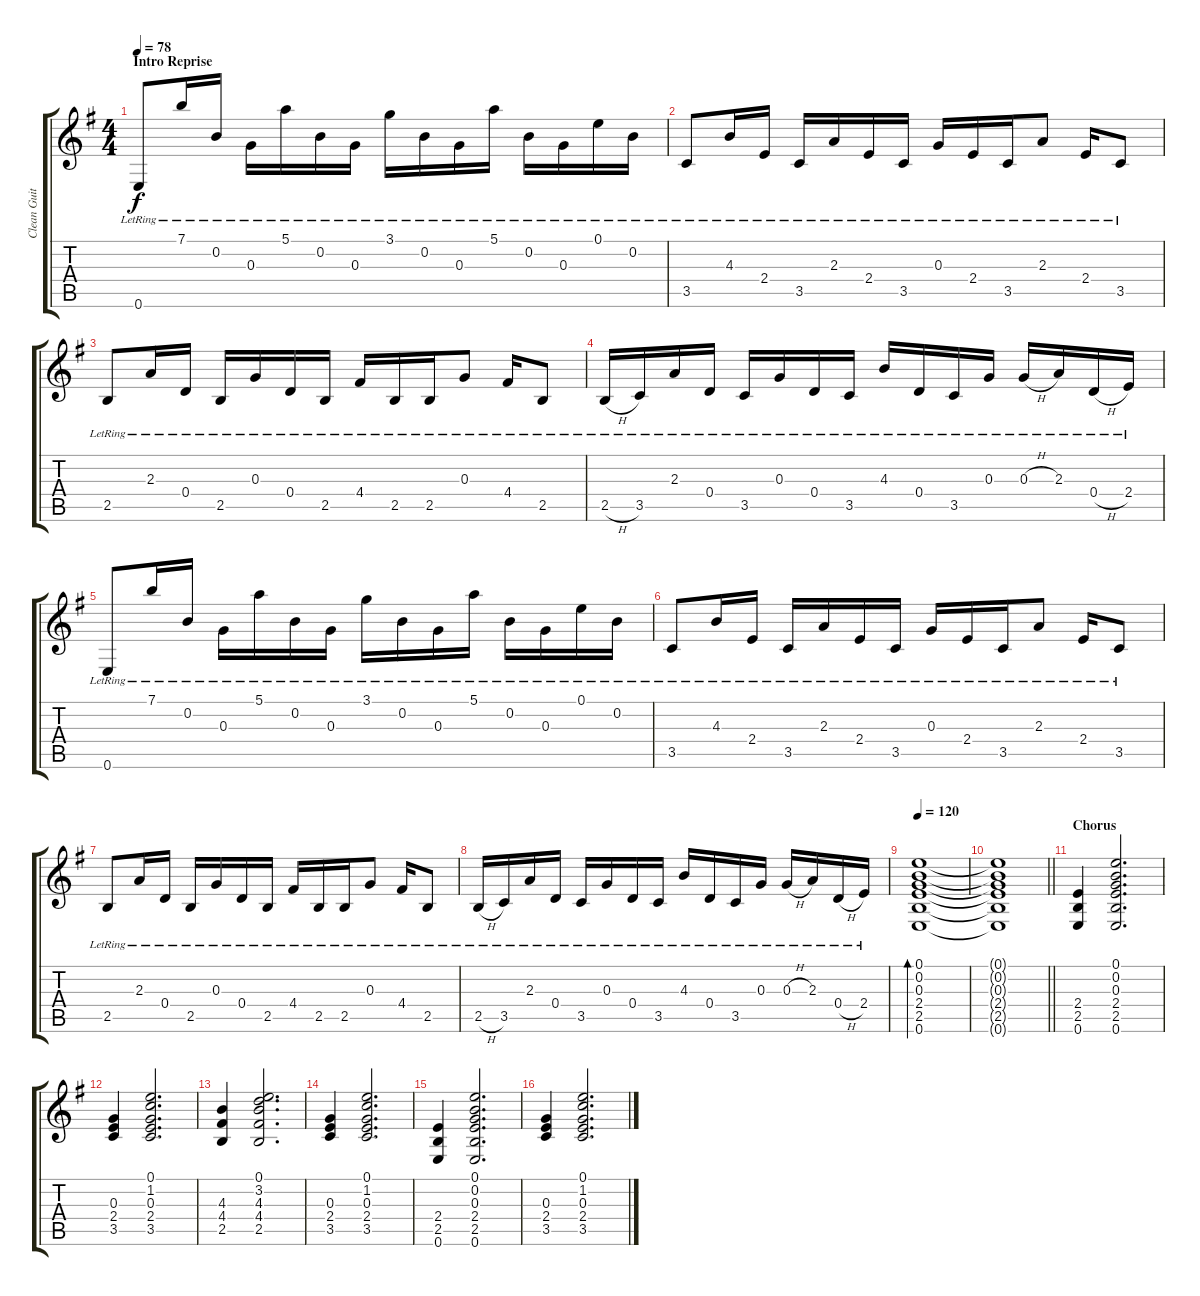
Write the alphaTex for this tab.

\track ("Clean Guitar" "Clean Guit") {instrument electricguitarjazz}
\staff {score tabs}
\tuning (E4 B3 G3 D3 A2 E2) {hide}
\ts (4 4)
\section ("" "Intro Reprise")
\tempo 78
\clef g2
\ks g
0.6{lr}.8{dy f volume 11} 7.1{lr}.16 0.2{lr}.16 0.3{lr}.16 5.1{lr}.16 0.2{lr}.16 0.3{lr}.16 3.1{lr}.16 0.2{lr}.16 0.3{lr}.16 5.1{lr}.16 0.2{lr}.16 0.3{lr}.16 0.1{lr}.16 0.2{lr}.16 |
3.5{lr}.8 4.3{lr}.16 2.4{lr}.16 3.5{lr}.16 2.3{lr}.16 2.4{lr}.16 3.5{lr}.16 0.3{lr}.16 2.4{lr}.16 3.5{lr}.16 2.3{lr}.8 2.4{lr}.16 3.5{lr}.8 |
2.5{lr}.8 2.3{lr}.16 0.4{lr}.16 2.5{lr}.16 0.3{lr}.16 0.4{lr}.16 2.5{lr}.16 4.4{lr}.16 2.5{lr}.16 2.5{lr}.16 0.3{lr}.8 4.4{lr}.16 2.5{lr}.8 |
2.5{h lr}.16 3.5{lr}.16 2.3{lr}.16 0.4{lr}.16 3.5{lr}.16 0.3{lr}.16 0.4{lr}.16 3.5{lr}.16 4.3{lr}.16 0.4{lr}.16 3.5{lr}.16 0.3{lr}.16 0.3{h lr}.16 2.3{lr}.16 0.4{h lr}.16 2.4{lr}.16 |
0.6{lr}.8 7.1{lr}.16 0.2{lr}.16 0.3{lr}.16 5.1{lr}.16 0.2{lr}.16 0.3{lr}.16 3.1{lr}.16 0.2{lr}.16 0.3{lr}.16 5.1{lr}.16 0.2{lr}.16 0.3{lr}.16 0.1{lr}.16 0.2{lr}.16 |
3.5{lr}.8 4.3{lr}.16 2.4{lr}.16 3.5{lr}.16 2.3{lr}.16 2.4{lr}.16 3.5{lr}.16 0.3{lr}.16 2.4{lr}.16 3.5{lr}.16 2.3{lr}.8 2.4{lr}.16 3.5{lr}.8 |
2.5{lr}.8 2.3{lr}.16 0.4{lr}.16 2.5{lr}.16 0.3{lr}.16 0.4{lr}.16 2.5{lr}.16 4.4{lr}.16 2.5{lr}.16 2.5{lr}.16 0.3{lr}.8 4.4{lr}.16 2.5{lr}.8 |
2.5{h lr}.16 3.5{lr}.16 2.3{lr}.16 0.4{lr}.16 3.5{lr}.16 0.3{lr}.16 0.4{lr}.16 3.5{lr}.16 4.3{lr}.16 0.4{lr}.16 3.5{lr}.16 0.3{lr}.16 0.3{h lr}.16 2.3{lr}.16 0.4{h lr}.16 2.4{lr}.16 |
\tempo 120
(0.1 0.2 0.3 2.4 2.5 0.6).1{bd 240} |
\barLineRight lightlight
(0.1{t} 0.2{t} 0.3{t} 2.4{t} 2.5{t} 0.6{t}).1 |
\section ("" "Chorus")
(2.4 2.5 0.6).4 (0.1 0.2 0.3 2.4 2.5 0.6).2{d} |
(0.3 2.4 3.5).4 (0.1 1.2 0.3 2.4 3.5).2{d} |
(4.3 4.4 2.5).4 (0.1 3.2 4.3 4.4 2.5).2{d} |
(0.3 2.4 3.5).4 (0.1 1.2 0.3 2.4 3.5).2{d} |
(2.4 2.5 0.6).4 (0.1 0.2 0.3 2.4 2.5 0.6).2{d} |
(0.3 2.4 3.5).4 (0.1 1.2 0.3 2.4 3.5).2{d}
